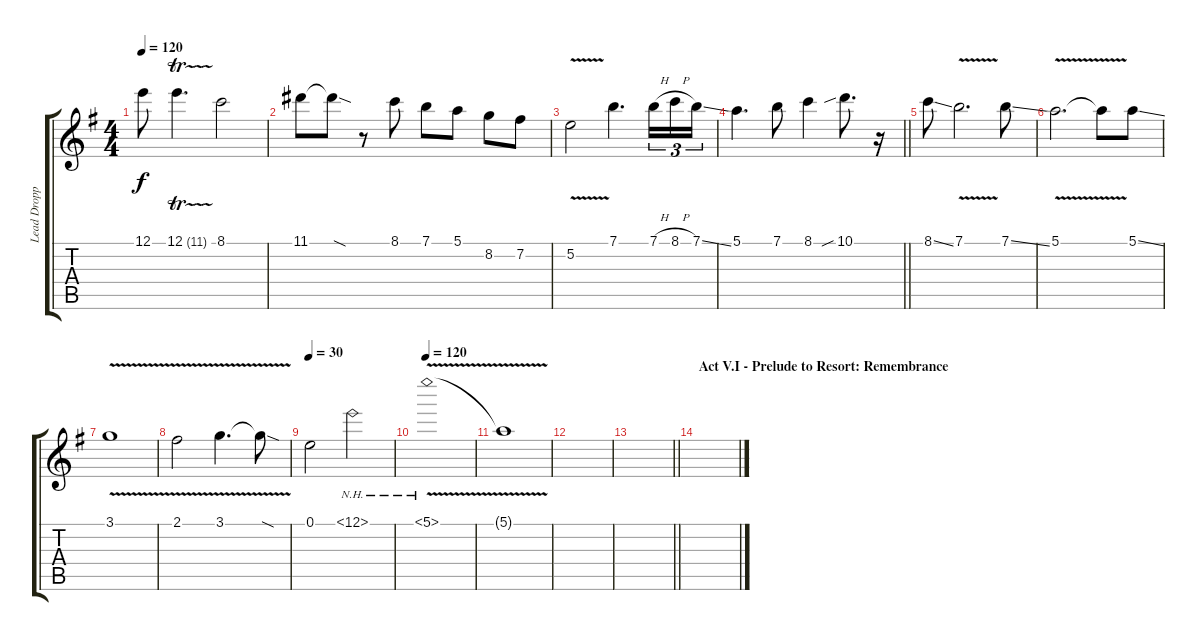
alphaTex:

\track ("Lead Dropped D " "Lead Dropp") {instrument distortionguitar}
\staff {score tabs}
\tuning (E4 B3 G3 D3 A2 D2) {hide}
\ts (4 4)
\section ("" "")
\tempo 120
\clef g2
\ks eminor
12.1.8{dy f} 12.1{tr (11 32)}.4{d} 8.1.2 |
11.1.8 11.1{sod t}.8 r.8 8.1.8 7.1.8 5.1.8 8.2.8 7.2.8 |
5.2{v}.2 7.1.4{d} 7.1{h}.16{tu (3 2)} 8.1{h}.16{tu (3 2)} 7.1{ss}.16{tu (3 2)} |
\barLineRight lightlight
5.1.4{d} 7.1.8 8.1.4 10.1{sib}.8{d} r.16 |
8.1{ss}.8 7.1{v}.2{d} 7.1{ss}.8 |
5.1{v}.2{d} 5.1{t}.8 5.1{ss}.8 |
3.1{v}.1 |
2.1{v}.2 3.1{v}.4{d} 3.1{sod t}.8 |
\tempo 30
0.1.2 12.1{nh}.2 |
\tempo 120
5.1{nh v}.1 |
5.1{t}.1 |
|
\barLineRight lightlight
|
\section ("" "Act V.I - Prelude to Resort: Remembrance")
